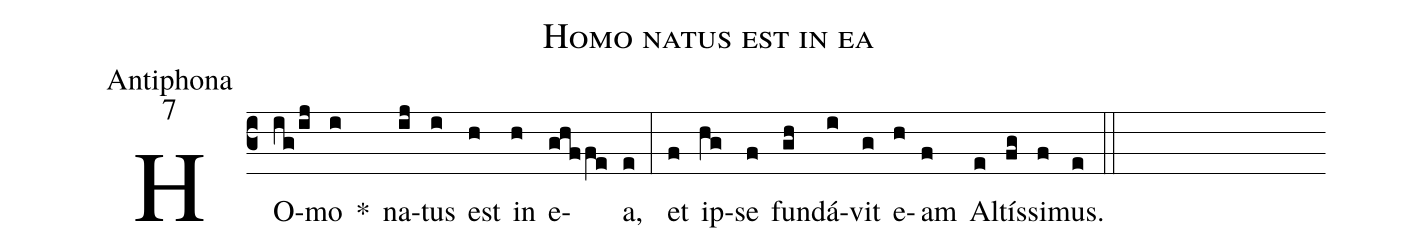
name:Homo natus est in ea;
office-part:Antiphona;
mode:7;
%%
(c3)HO(ig/ij)mo(i) *() na(ij)tus(i) est(h) in(h) e(ghf/fe)a,(e) (:) et(f) ip(hg)se(f) fun(gh)dá(i)vit(g) e(h)am(f) Al(e)tís(fg)si(f)mus.(e) (::)
